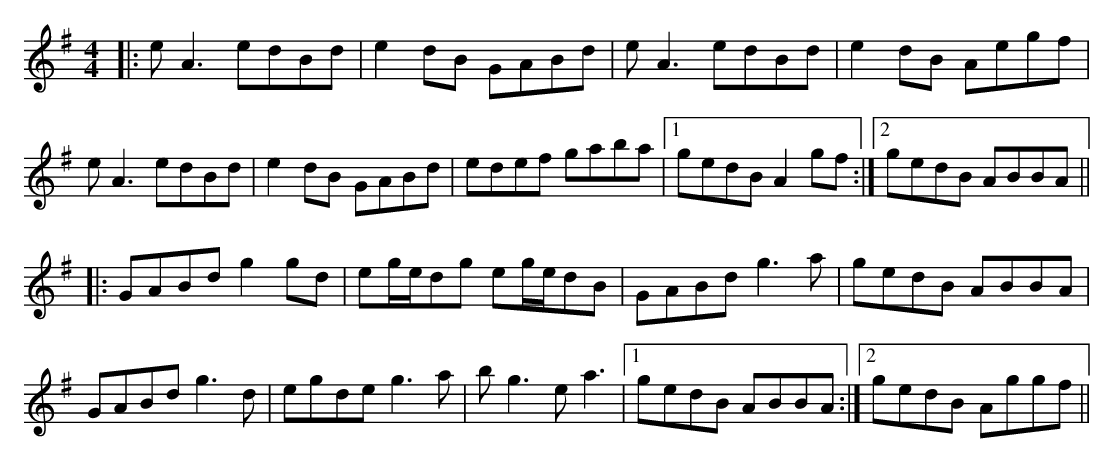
X:1
M:4/4
K:G
|:eA3 edBd|e2dB GABd|eA3 edBd|e2dB Aegf|
eA3 edBd|e2dB GABd|edef gaba|1 gedB A2gf:|2 gedB ABBA||
|:GABd g2gd|eg/e/dg eg/e/dB|GABd g3a|gedB ABBA|
GABd g3d|egde g3a|bg3 ea3|1 gedB ABBA:|2 gedB Aggf||
